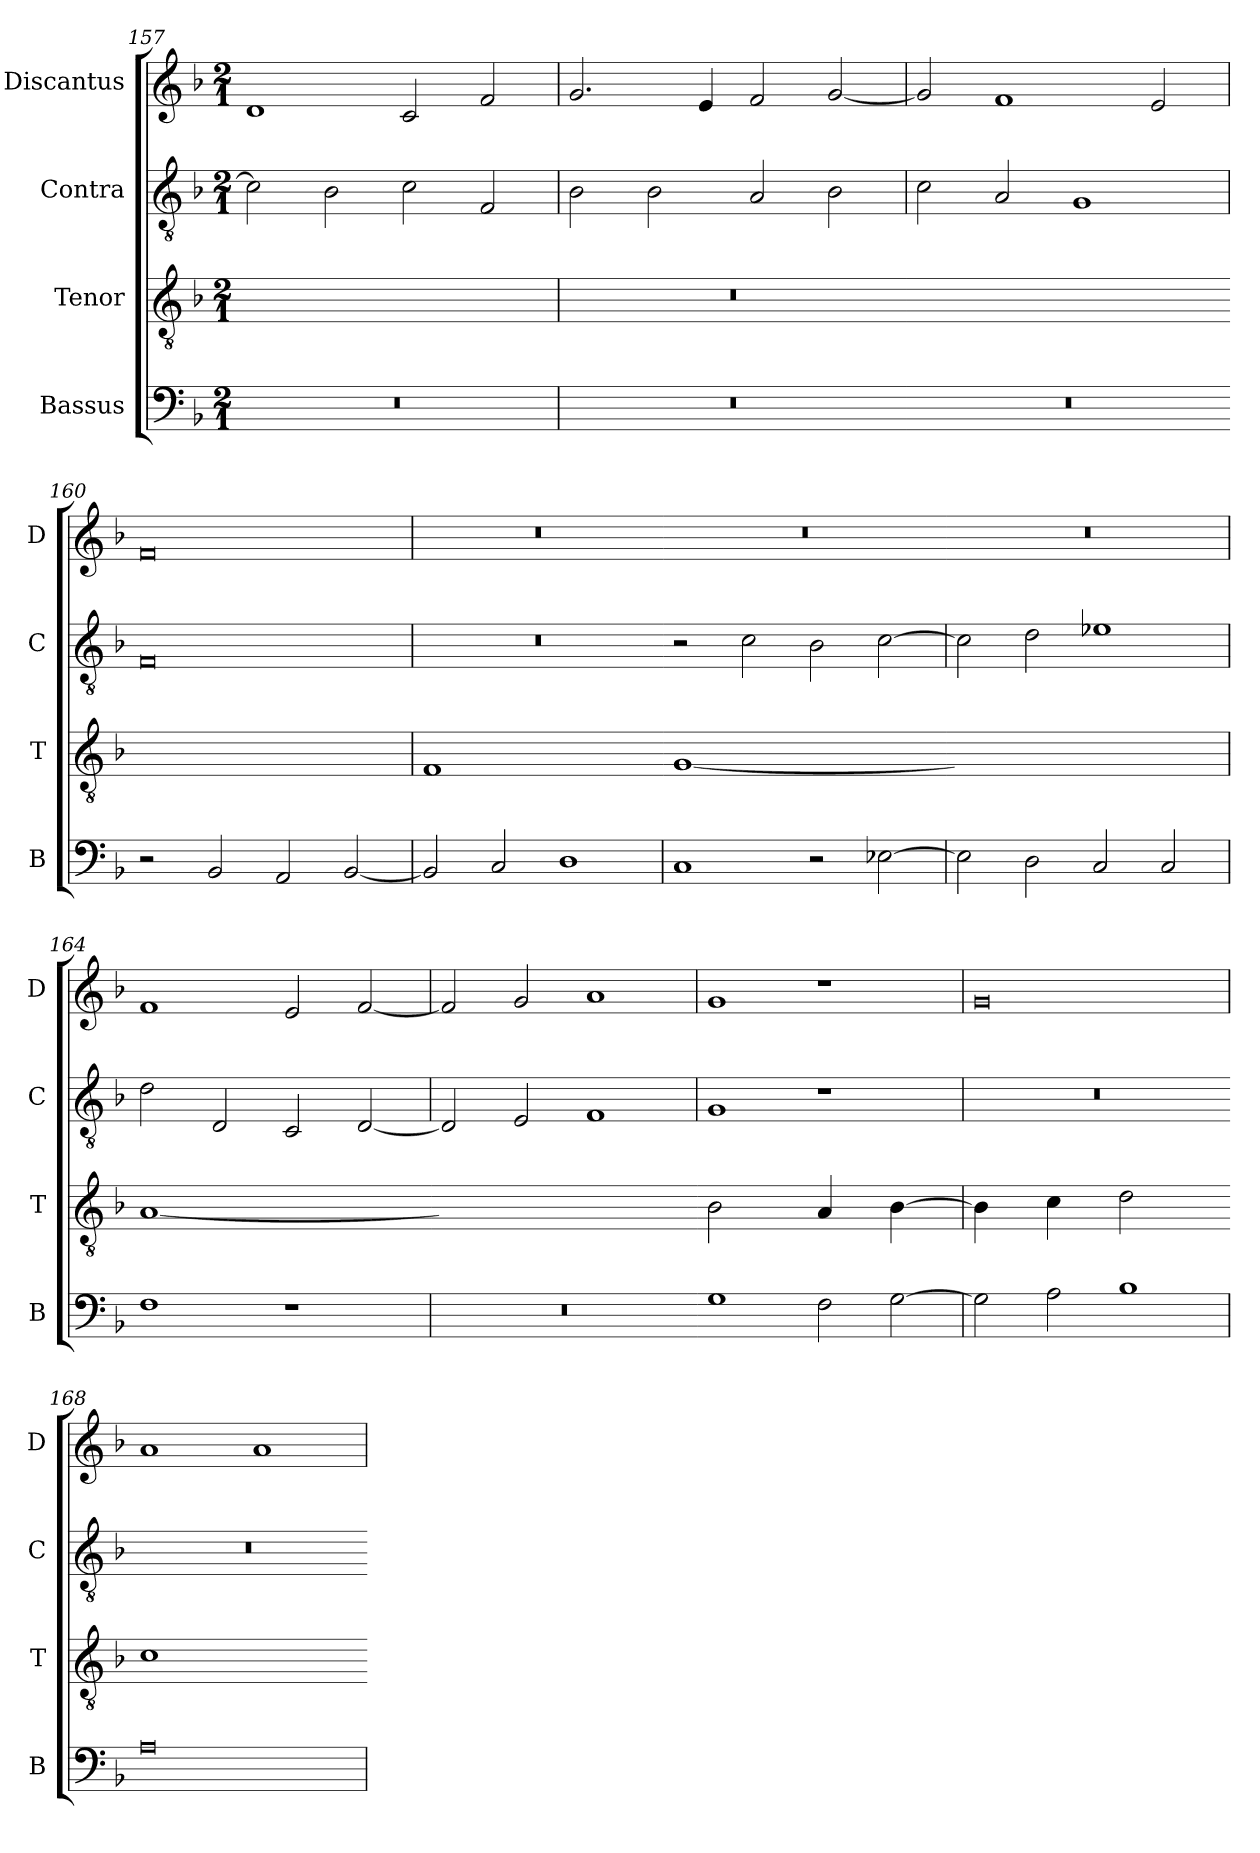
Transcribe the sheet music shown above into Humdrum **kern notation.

**kern	**kern	**kern	**kern
*part4	*part3	*part2	*part1
*staff4	*staff3	*staff2	*staff1
*I"Bassus	*I"Tenor	*I"Contra	*I"Discantus
*I'B	*I'T	*I'C	*I'D
*clefF4	*clefGv2	*clefGv2	*clefG2
*k[b-]	*k[b-]	*k[b-]	*k[b-]
*M2/1	*M2/1	*M2/1	*M2/1
=157	=157	=157	=157
!	!LO:N:vis=1	!	!
0r	0ryy	2c\]	1d
.	.	2B-\	.
.	.	2c\	2c/
.	.	2F/	2f/
=158	=158	=158	=158
!	!LO:N:vis=1	!	!
0r	0r	2B-\	2.g/
.	.	2B-\	.
.	.	.	4e/
.	.	2A/	2f/
.	.	2B-\	[2g/
=159	=159-	=159	=159
!	!LO:N:vis=1	!	!
0r	0ryy	2c\	2g/]
.	.	2A/	1f
.	.	1G	.
.	.	.	2e/
=160	=160-	=160	=160
!	!LO:N:vis=1	!	!
2r	0ryy	0F	0f
2BB-/	.	.	.
2AA/	.	.	.
[2BB-/	.	.	.
=161	=161	=161	=161
!	!LO:N:vis=1	!	!
2BB-/]	0F	0r	0r
2C/	.	.	.
1D	.	.	.
=162	=162-	=162	=162
!	!LO:N:vis=1	!	!
1C	[0G	2r	0r
.	.	2c\	.
2r	.	2B-\	.
[2E-X\	.	[2c\	.
=163	=163-	=163	=163
!	!LO:N:vis=1	!	!
2E-\]	0Gyy]	2c\]	0r
2D\	.	2d\	.
2C/	.	1e-X	.
2C/	.	.	.
=164	=164	=164	=164
!	!LO:N:vis=1	!	!
1F	[0A	2d\	1f
.	.	2D/	.
1r	.	2C/	2e/
.	.	[2D/	[2f/
=165	=165-	=165	=165
!	!LO:N:vis=1	!	!
0r	0Ayy]	2D/]	2f/]
.	.	2E/	2g/
.	.	1F	1a
=166	=166-	=166	=166
!	!LO:N:vis=2	!	!
1G	1B-	1G	1g
!	!LO:N:vis=4	!	!
2F\	2A/	1r	1r
!	!LO:N:vis=4	!	!
[2G\	[2B-\	.	.
=167	=167	=167	=167
!	!LO:N:vis=4	!	!
2G\]	2B-\]	0r	0g
!	!LO:N:vis=4	!	!
2A\	2c\	.	.
!	!LO:N:vis=2	!	!
1B-	1d	.	.
=168	=168-	=168	=168
!	!LO:N:vis=1	!	!
0A	0c	0r	1a
.	.	.	1a
=	=-	=	=
*-	*-	*-	*-
